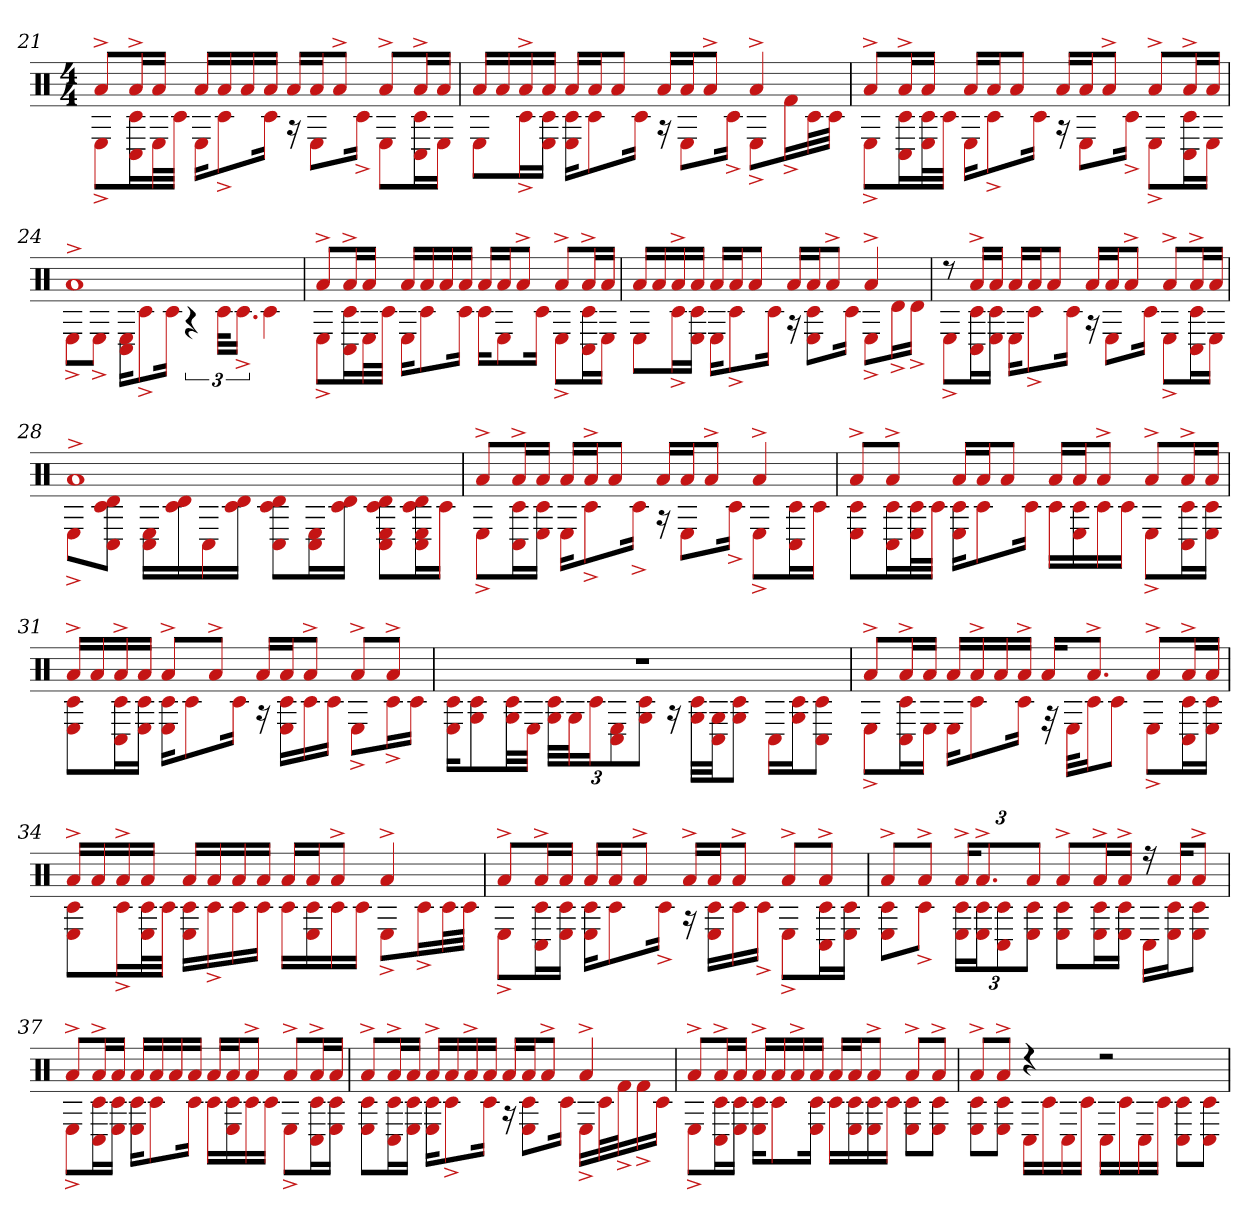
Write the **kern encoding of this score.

**kern
*part1
*staff1
*clefX
*k[]
*M4/4
=21
*^
8a^L	8E^L
16a^L	16c# 16C#L
16aJJ	32EL
.	32c#JJJ
16aLL	16EKL
16a	8c#^
16a	.
16aJJ	16c#Jk
16aLL	16r
16aJ	8EL
8a^J	.
.	16c#^Jk
8a^L	8EL
16a^L	16C# 16c#L
16aJJ	16EJJ
=22	=22
16aLL	8EL
16a	.
16a^	16c#^L
16aJJ	16E 16c#JJ
16aLL	16E 16c#KL
16aJ	8c#
8aJ	.
.	16c#Jk
16aLL	16r
16aJ	8EL
8a^J	.
.	16c#^Jk
4a^	8E^L
.	16f#^L
.	32c#L
.	32c#JJJ
=23	=23
8a^L	8E^L
16a^L	16c# 16C#L
16aJJ	32E 32c#L
.	32c#JJJ
16aLL	16EKL
16aJ	8c#^
8aJ	.
.	16c#Jk
16aLL	16r
16aJ	8EL
8a^J	.
.	16c#^Jk
8a^L	8E^L
16a^L	16C# 16c#L
16aJJ	16EJJ
=24	=24
1a^	8E^L
.	8E^J
.	16C# 16EKL
.	8c#^
.	16c#Jk
.	6r
.	48c#KLL
.	24.c#^JJ
.	4c#
=25	=25
8a^L	8E^L
16a^L	16C# 16c#L
16aJJ	32EL
.	32c#JJJ
16aLL	16EKL
16a	8c#
16a	.
16aJJ	16c#Jk
16aLL	16c#KL
16aJ	8E
8a^J	.
.	16c#Jk
8a^L	8E^L
16a^L	16C# 16c#L
16aJJ	16EJJ
=26	=26
16aLL	8EL
16a	.
16a^	16c#^L
16aJJ	16E 16c#JJ
16aLL	16EKL
16aJ	8c#^
8aJ	.
.	16c#Jk
16aLL	16r
16aJ	8c# 8EL
8a^J	.
.	16c#Jk
4a^	8E^L
.	16d^L
.	16d^JJ
=27	=27
8r	8E^L
16a^LL	16c# 16C#L
16aJJ	16E 16c#JJ
16aLL	16EKL
16aJ	8c#^
8aJ	.
.	16c#Jk
16aLL	16r
16aJ	8EL
8a^J	.
.	16c#Jk
8a^L	8E^L
16a^L	16C# 16c#L
16aJJ	16EJJ
=28	=28
1a^	8E^L
.	8d 8c# 8C#J
.	16C# 16ELL
.	16d 16c#
.	16C#
.	16d 16c#JJ
.	8C# 8d 8c#L
.	16C# 16EL
.	16d 16c#JJ
.	8E 8d 8C# 8c#L
.	16d 16c# 16C# 16EL
.	16c#JJ
=29	=29
8a^L	8E^L
16a^L	16C# 16c#L
16aJJ	16E 16c#JJ
16aLL	16EKL
16a^J	8c#^
8aJ	.
.	16c#^Jk
16aLL	16r
16aJ	8EL
8a^J	.
.	16c#^Jk
4a^	8E^L
.	16C# 16c#L
.	16c#JJ
=30	=30
8a^L	8c# 8EL
8a^J	16C# 16c#L
.	32E 32c#L
.	32c#JJJ
16aLL	16E 16c#KL
16aJ	8c#
8aJ	.
.	16c#Jk
16aLL	16c#LL
16aJ	16E 16c#
8a^J	16c#
.	16c#JJ
8a^L	8E^L
16a^L	16C# 16c#L
16aJJ	16E 16c#JJ
=31	=31
16a^LL	8E 8c#L
16a	.
16a^	16C# 16c#L
16aJJ	16E 16c#JJ
8a^L	16E 16c#KL
.	8c#
8a^J	.
.	16c#Jk
16aLL	16r
16aJ	16E 16c#LL
8a^J	16c#
.	16c#JJ
8a^L	8E^L
8a^J	16c#^L
.	16c#JJ
=32	=32
1r	16c# 16EKL
.	8G 8c#
.	32G 32c#LL
.	32EJJJ
.	48G 48c#LLL
.	48GJ
.	24c#J
.	12C# 12E
.	12G 12c#J
.	16r
.	32c# 32GLLL
.	32G 32C#JJ
.	8G 8c#J
.	16C#LL
.	16G 16c#J
.	8C# 8c#J
=33	=33
8a^L	8E^L
16a^L	16c# 16C#L
16aJJ	16EJJ
16aLL	16EKL
16a^	8c#
16a	.
16a^JJ	16c#Jk
16aKL	32r
.	32EKLL
8.a^J	16c#J
.	8c#J
8a^L	8E^L
16a^L	16C# 16c#L
16aJJ	16E 16c#JJ
=34	=34
16a^LL	8E 8c#L
16a	.
16a^	16c#^L
16aJJ	32c# 32EL
.	32c#JJJ
16aLL	16E 16c#LL
16a	16c#^
16a	16c#
16aJJ	16c#JJ
16aLL	16c#LL
16aJ	16c# 16E
8a^J	16c#
.	16c#JJ
4a^	8E^L
.	16c#^L
.	32c#L
.	32c#JJJ
=35	=35
8a^L	8E^L
16a^L	16c# 16C#L
16aJJ	16E 16c#JJ
16aLL	16E 16c#KL
16aJ	8c#
8a^J	.
.	16c#^Jk
16a^LL	16r
16aJ	16c# 16ELL
8a^J	16c#
.	16c#^JJ
8a^L	8E^L
8a^J	16c# 16C#L
.	16E 16c#JJ
=36	=36
8a^L	8E 8c#L
8a^J	8c#^J
24a^KL	24E 24c#LL
12.a^	24c# 24EJ
.	12c# 12C#
12aJ	12c# 12EJ
8a^L	8E 8c#L
16a^L	16E 16c#L
16a^JJ	16E 16c#JJ
16r	16C#LL
16aKL	16c# 16EJ
8a^J	8E 8c#J
=37	=37
8a^L	8E^L
16a^L	16c# 16C#L
16aJJ	16E 16c#JJ
16aLL	16E 16c#KL
16a	8c#
16a	.
16aJJ	16c#Jk
16aLL	16c#LL
16aJ	16E 16c#
8a^J	16c#
.	16c#JJ
8a^L	8E^L
16a^L	16C# 16c#L
16aJJ	16E 16c#JJ
=38	=38
8a^L	8E 8c#L
16a^L	16C# 16c#L
16aJJ	16E 16c#JJ
16a^LL	16E 16c#KL
16a	8c#^
16a^	.
16aJJ	16c#Jk
16aLL	16r
16aJ	8c# 8EL
8a^J	.
.	16c#Jk
4a^	16E^LL
.	32c#L
.	32f#^J
.	16f#^
.	16c#JJ
=39	=39
8a^L	8E^L
16a^L	16c# 16C#L
16aJJ	16E 16c#JJ
16a^LL	16E 16c#KL
16a	8c#
16a^	.
16aJJ	16c# 16EJk
16aLL	16c#LL
16aJ	16E 16c#
8a^J	16E 16c#
.	16c#JJ
8a^L	8E 8c#L
8a^J	8E 8c#J
=40	=40
8a^L	8E 8c#L
8a^J	8c# 8EJ
4r	16C#LL
.	16c#
.	16C#
.	16c#JJ
2r	16C#LL
.	16c#
.	16C#
.	16c#JJ
.	8C# 8c#L
.	8C# 8c#J
*v	*v
=
*-
